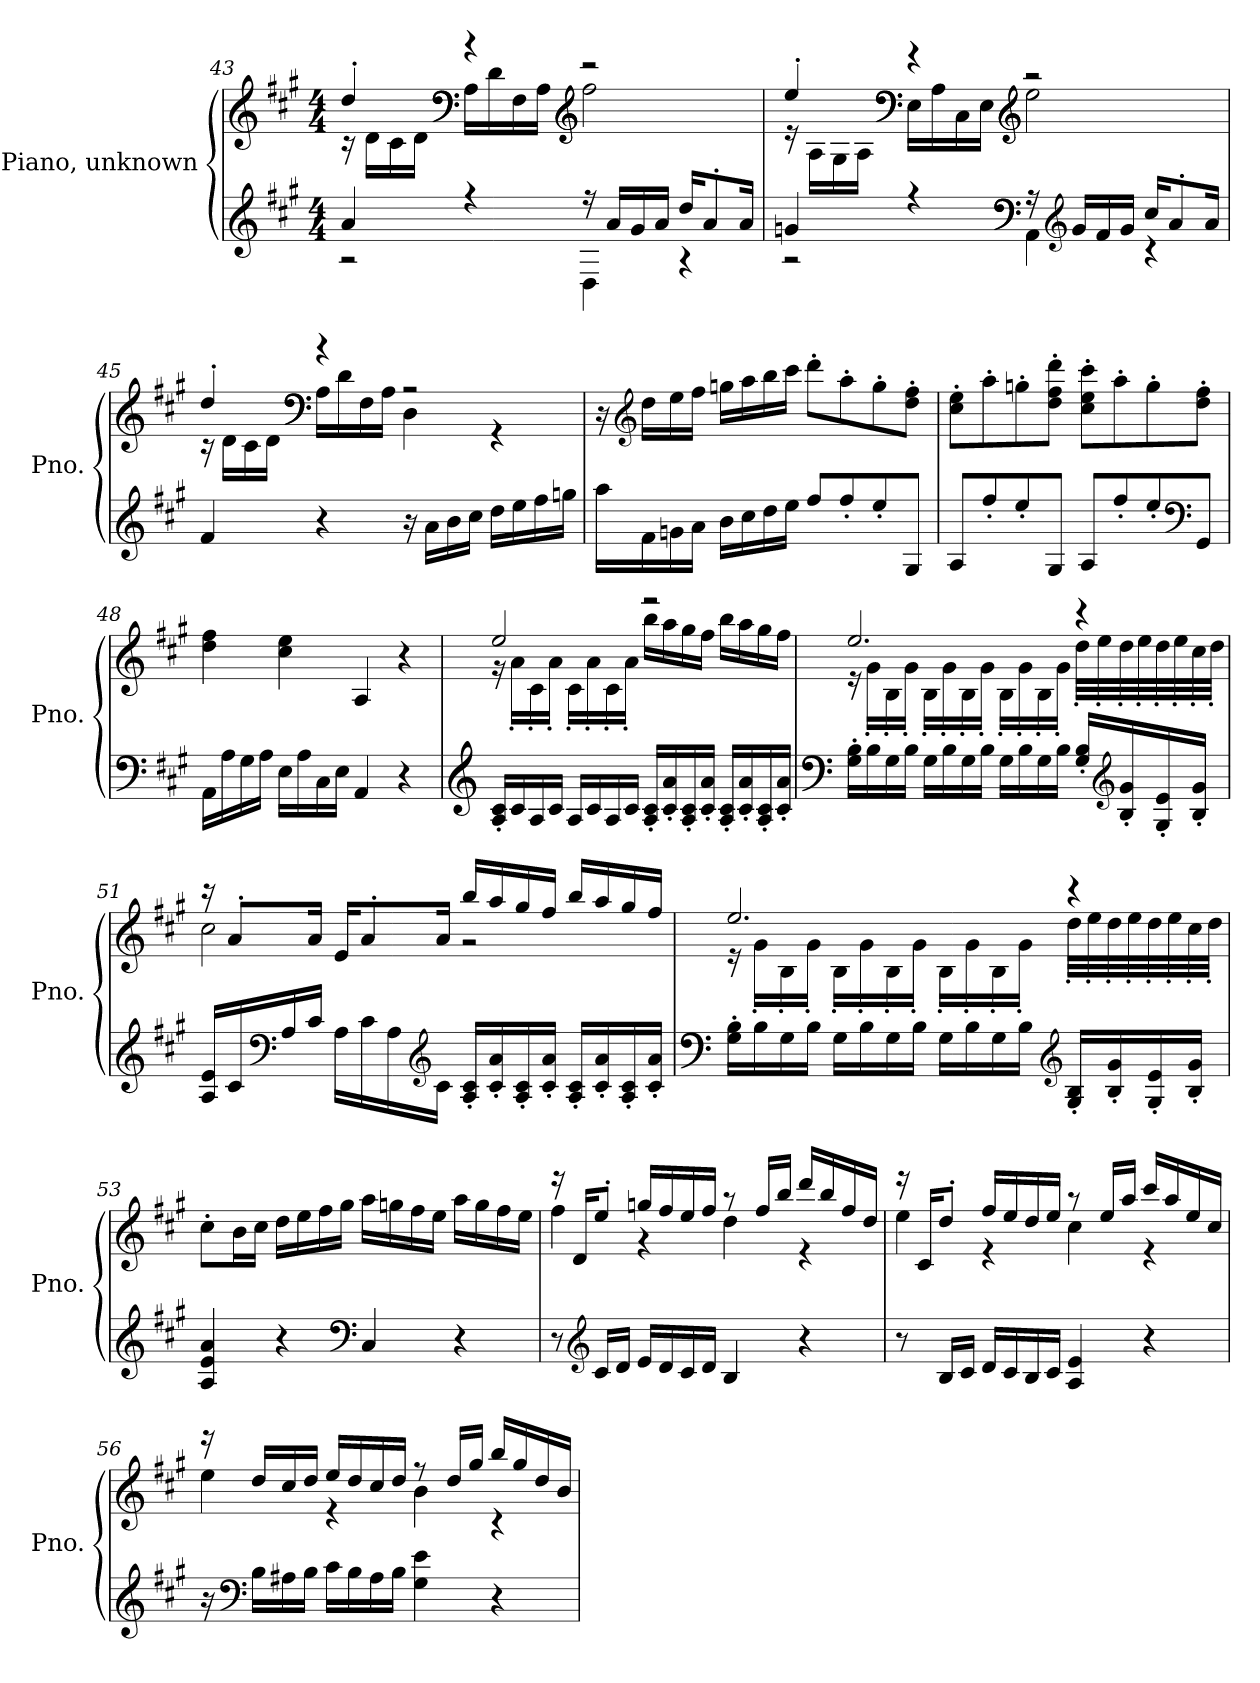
**kern	**kern
*part1	*part1
*staff2	*staff1
*I"Piano, unknown	*
*I'Pno.	*
!!LO:LB:g=z
*clefG2	*clefG2
*k[f#c#g#]	*k[f#c#g#]
*M4/4	*M4/4
=43	=43
*^	*^
4a/	2r	4dd'/	16r
.	.	.	16d\LL
.	.	.	16c#\
.	.	.	16d\JJ
*	*	*clefF4	*
4r	.	4r	16A\LL
.	.	.	16d\
.	.	.	16F#\
.	.	.	16A\JJ
*	*	*clefG2	*
16r	4D\	2r	2ff#\
16a/LL	.	.	.
16g#/	.	.	.
16a/JJ	.	.	.
16dd/KL	4r	.	.
8a'/	.	.	.
16a/Jk	.	.	.
=44	=44	=44	=44
4gn/	2r	4ee'/	16r
.	.	.	16A\LL
.	.	.	16G#\
.	.	.	16A\JJ
*	*	*clefF4	*
4r	.	4r	16E\LL
.	.	.	16A\
.	.	.	16C#\
.	.	.	16E\JJ
*clefF4	*	*clefG2	*
16r	4AA\	2r	2ee\
*clefG2	*	*	*
16g/LL	.	.	.
16f#/	.	.	.
16g/JJ	.	.	.
16cc#/KL	4r	.	.
8a'/	.	.	.
16a/Jk	.	.	.
*v	*v	*	*
!!LO:LB:g=z	!!
=45	=45	=45
4f#/	4dd'/	16r
.	.	16d\LL
.	.	16c#\
.	.	16d\JJ
*	*clefF4	*
4r	4r	16A\LL
.	.	16d\
.	.	16F#\
.	.	16A\JJ
16r	2r	4D\
16a\LL	.	.
16b\	.	.
16cc#\JJ	.	.
16dd\LL	.	4r
16ee\	.	.
16ff#\	.	.
16ggn\JJ	.	.
*	*v	*v
=46	=46
16aa\LL	16r
*	*clefG2
16f#\	16dd\LL
16gn\	16ee\
16a\JJ	16ff#\JJ
16b\LL	16ggn\LL
16cc#\	16aa\
16dd\	16bb\
16ee\JJ	16ccc#\JJ
8ff#/L	8ddd'\L
8ff#'/	8aa'\
8ee'/	8gg'\
8G#/J	8dd\' 8ff#\'J
!!LO:PB:g=z
=47	=47
8A/L	8cc#\' 8ee\'L
8ff#'/	8aa'\
8ee'/	8ggn'\
8G#/J	8dd\' 8ff#\' 8ddd\'J
8A/L	8cc#\' 8ee\' 8ccc#\'L
8ff#'/	8aa'\
8ee'/	8gg'\
*clefF4	*
8GG#/J	8dd\' 8ff#\'J
=48	=48
16AA\LL	4dd\ 4ff#\
16A\	.
16G#\	.
16A\JJ	.
16E\LL	4cc#\ 4ee\
16A\	.
16C#\	.
16E\JJ	.
4AA/	4A/
4r	4r
!!LO:LB:g=z
=49	=49
*clefG2	*
*	*^
16A/' 16c#/'LL	2ee/	16r
16c#/	.	16a'\LL
16A/	.	16c#'\
16c#/JJ	.	16a'\JJ
16A/LL	.	16c#'\LL
16c#/	.	16a'\
16A/	.	16c#'\
16c#/JJ	.	16a'\JJ
16A/' 16c#/'LL	2r	16bb\LL
16c#/' 16a/'	.	16aa\
16A/' 16c#/'	.	16gg#\
16c#/' 16a/'JJ	.	16ff#\JJ
16A/' 16c#/'LL	.	16bb\LL
16c#/' 16a/'	.	16aa\
16A/' 16c#/'	.	16gg#\
16c#/' 16a/'JJ	.	16ff#\JJ
=50	=50	=50
*clefF4	*	*
16G#\' 16B\'LL	2.ee/	16r
16B\	.	16g#'\LL
16G#\	.	16B'\
16B\JJ	.	16g#'\JJ
16G#\LL	.	16B'\LL
16B\	.	16g#'\
16G#\	.	16B'\
16B\JJ	.	16g#'\JJ
16G#\LL	.	16B'\LL
16B\	.	16g#'\
16G#\	.	16B'\
16B\JJ	.	16g#'\JJ
16G#/' 16B/'LL	4r	32dd'\LLL
.	.	32ee'\
*clefG2	*	*
16B/' 16g#/'	.	32dd'\
.	.	32ee'\
16G#/' 16e/'	.	32dd'\
.	.	32ee'\
16B/' 16g#/'JJ	.	32cc#'\
.	.	32dd'\JJJ
!!LO:LB:g=z	!!
=51	=51	=51
16A/ 16e/LL	16r	2cc#\
16c#/	8a'/L	.
*clefF4	*	*
16A/	.	.
16c#/JJ	16a/Jk	.
16A\LL	16e/KL	.
16c#\	8a'/	.
16A\	.	.
*clefG2	*	*
16c#\JJ	16a/Jk	.
16A/' 16c#/'LL	16bb/LL	2r
16c#/' 16a/'	16aa/	.
16A/' 16c#/'	16gg#/	.
16c#/' 16a/'JJ	16ff#/JJ	.
16A/' 16c#/'LL	16bb/LL	.
16c#/' 16a/'	16aa/	.
16A/' 16c#/'	16gg#/	.
16c#/' 16a/'JJ	16ff#/JJ	.
!!LO:LB:g=z	!!
=52	=52	=52
*clefF4	*	*
16G#\' 16B\'LL	2.ee/	16r
16B\	.	16g#'\LL
16G#\	.	16B'\
16B\JJ	.	16g#'\JJ
16G#\LL	.	16B'\LL
16B\	.	16g#'\
16G#\	.	16B'\
16B\JJ	.	16g#'\JJ
16G#\LL	.	16B'\LL
16B\	.	16g#'\
16G#\	.	16B'\
16B\JJ	.	16g#'\JJ
*clefG2	*	*
16G#/' 16B/'LL	4r	32dd'\LLL
.	.	32ee'\
16B/' 16g#/'	.	32dd'\
.	.	32ee'\
16G#/' 16e/'	.	32dd'\
.	.	32ee'\
16B/' 16g#/'JJ	.	32cc#'\
.	.	32dd'\JJJ
*	*v	*v
=53	=53
4A/ 4e/ 4a/	8cc#'\L
.	16b\L
.	16cc#\JJ
4r	16dd\LL
.	16ee\
.	16ff#\
.	16gg#\JJ
*clefF4	*
4C#/	16aa\LL
.	16ggn\
.	16ff#\
.	16ee\JJ
4r	16aa\LL
.	16gg\
.	16ff#\
.	16ee\JJ
!!LO:LB:g=z
=54	=54
*	*^
8r	16r	4ff#\
.	16d/KL	.
*clefG2	*	*
16c#/LL	8ee'/J	.
16d/JJ	.	.
16e/LL	16ggn/LL	4r
16d/	16ff#/	.
16c#/	16ee/	.
16d/JJ	16ff#/JJ	.
4B/	8r	4dd\
.	16ff#/LL	.
.	16bb/JJ	.
4r	16ddd/LL	4r
.	16bb/	.
.	16ff#/	.
.	16dd/JJ	.
=55	=55	=55
8r	16r	4ee\
.	16c#/KL	.
16B/LL	8dd'/J	.
16c#/JJ	.	.
16d/LL	16ff#/LL	4r
16c#/	16ee/	.
16B/	16dd/	.
16c#/JJ	16ee/JJ	.
4A/ 4e/	8r	4cc#\
.	16ee/LL	.
.	16aa/JJ	.
4r	16ccc#/LL	4r
.	16aa/	.
.	16ee/	.
.	16cc#/JJ	.
!!LO:LB:g=z	!!
=56	=56	=56
16r	16r	4ee\
*clefF4	*	*
16B\LL	16dd/LL	.
16A#X\	16cc#/	.
16B\JJ	16dd/JJ	.
16c#\LL	16ee/LL	4r
16B\	16dd/	.
16A#\	16cc#/	.
16B\JJ	16dd/JJ	.
4G#\ 4e\	8r	4b\
.	16dd/LL	.
.	16gg#/JJ	.
4r	16bb/LL	4r
.	16gg#/	.
.	16dd/	.
.	16b/JJ	.
*	*v	*v
=	=
*-	*-
